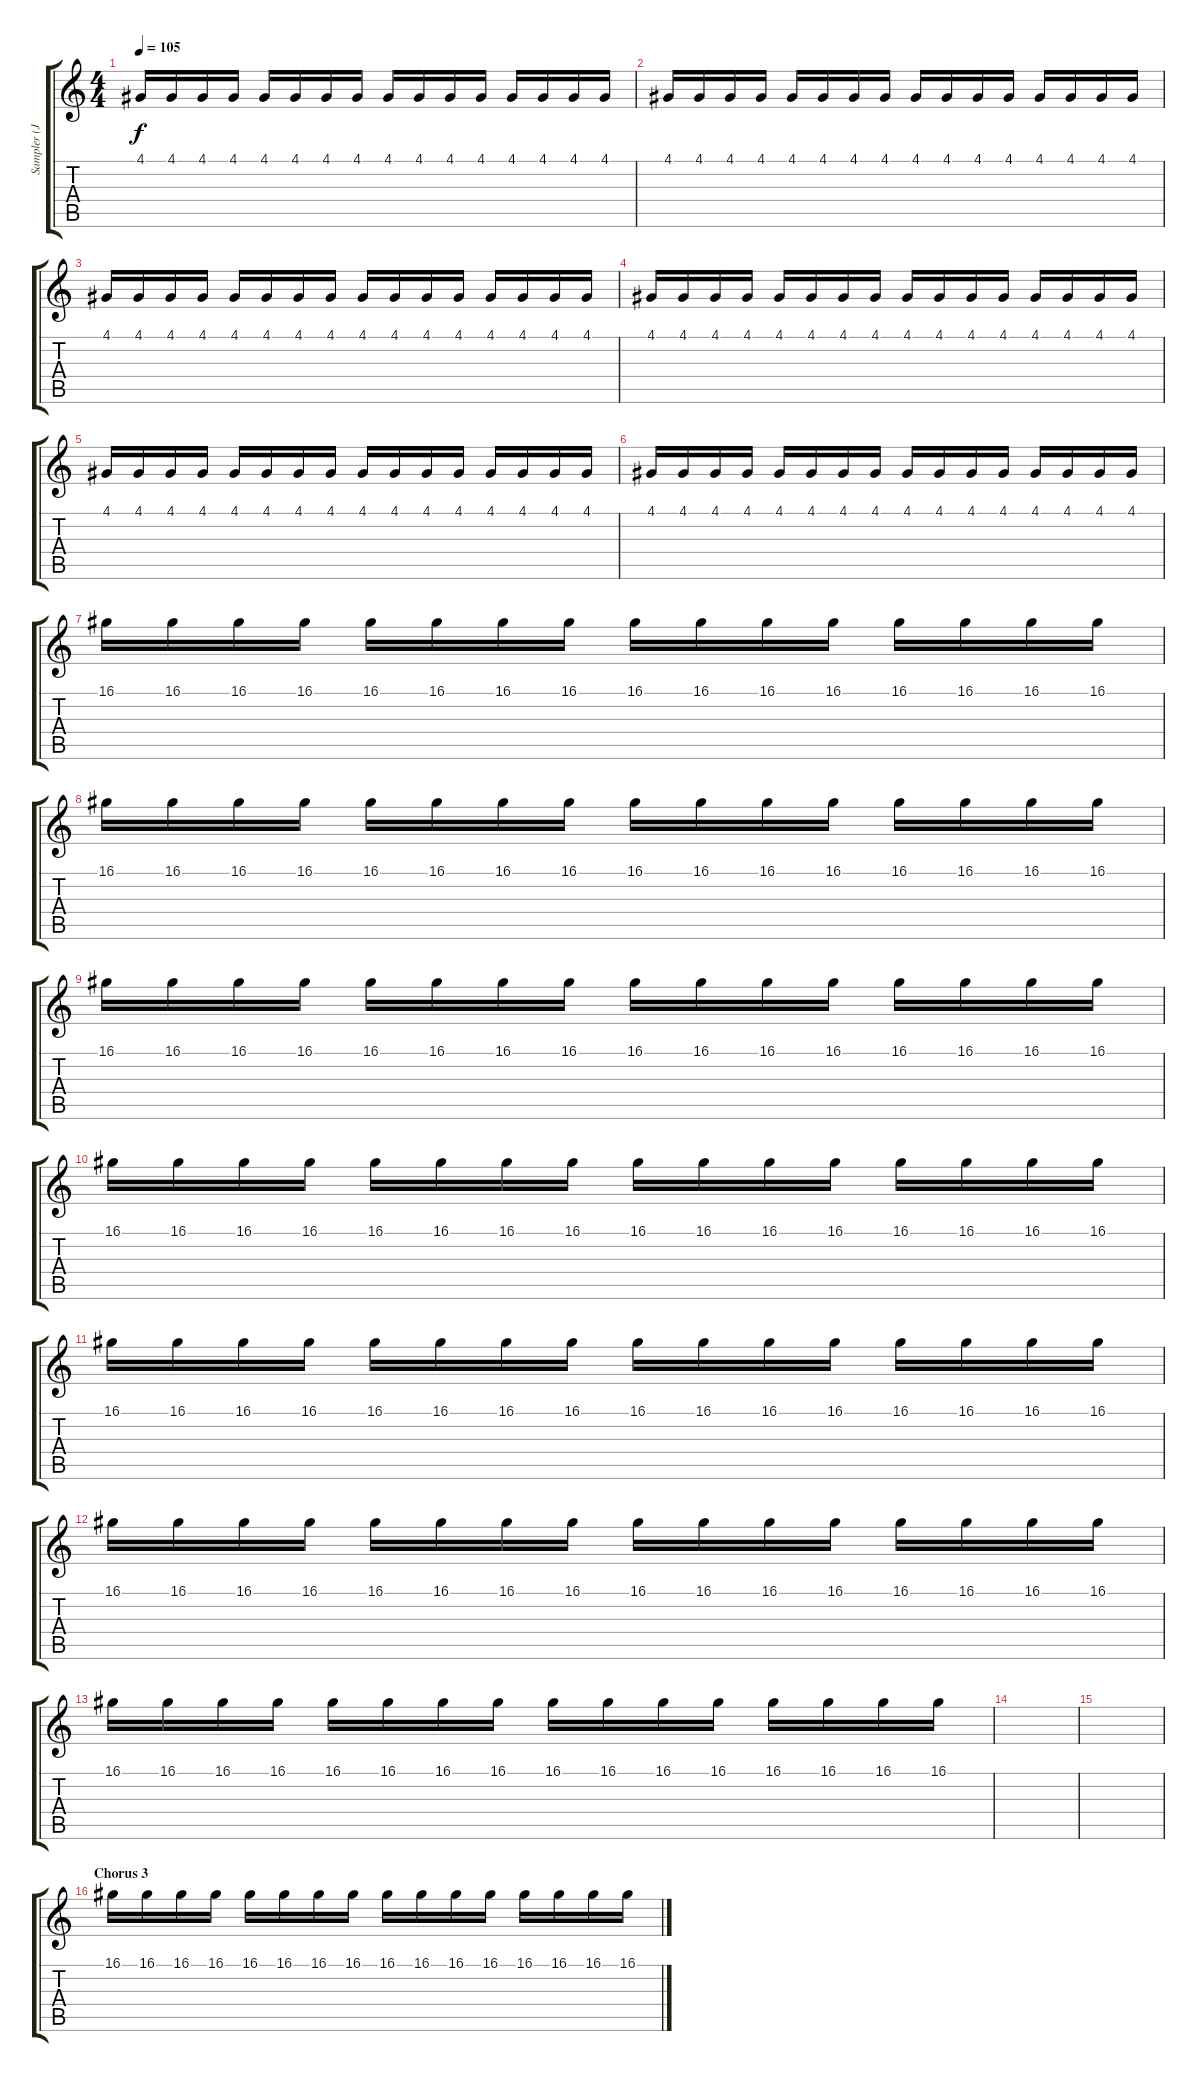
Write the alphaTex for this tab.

\track ("Sampler (Joseph Hahn)" "Sampler (J") {instrument kalimba}
\staff {score tabs}
\tuning (E4 B3 G3 D3 A2 E2) {hide}
\ts (4 4)
\tempo 105
\clef g2
\ks c
4.1.16{dy f volume 5} 4.1.16 4.1.16 4.1.16 4.1.16 4.1.16 4.1.16 4.1.16 4.1.16 4.1.16 4.1.16 4.1.16 4.1.16 4.1.16 4.1.16 4.1.16 |
4.1.16{volume 5} 4.1.16 4.1.16 4.1.16 4.1.16 4.1.16 4.1.16 4.1.16 4.1.16 4.1.16 4.1.16 4.1.16 4.1.16 4.1.16 4.1.16 4.1.16 |
4.1.16{volume 5} 4.1.16 4.1.16 4.1.16 4.1.16 4.1.16 4.1.16 4.1.16 4.1.16 4.1.16 4.1.16 4.1.16 4.1.16 4.1.16 4.1.16 4.1.16 |
4.1.16{volume 5} 4.1.16 4.1.16 4.1.16 4.1.16 4.1.16 4.1.16 4.1.16 4.1.16 4.1.16 4.1.16 4.1.16 4.1.16 4.1.16 4.1.16 4.1.16 |
4.1.16{volume 5} 4.1.16 4.1.16 4.1.16 4.1.16 4.1.16 4.1.16 4.1.16 4.1.16 4.1.16 4.1.16 4.1.16 4.1.16 4.1.16 4.1.16 4.1.16 |
4.1.16{volume 5} 4.1.16 4.1.16 4.1.16 4.1.16 4.1.16 4.1.16 4.1.16 4.1.16 4.1.16 4.1.16 4.1.16 4.1.16 4.1.16 4.1.16 4.1.16 |
16.1.16 16.1.16 16.1.16 16.1.16 16.1.16 16.1.16 16.1.16 16.1.16 16.1.16 16.1.16 16.1.16 16.1.16 16.1.16 16.1.16 16.1.16 16.1.16 |
16.1.16 16.1.16 16.1.16 16.1.16 16.1.16 16.1.16 16.1.16 16.1.16 16.1.16 16.1.16 16.1.16 16.1.16 16.1.16 16.1.16 16.1.16 16.1.16 |
16.1.16 16.1.16 16.1.16 16.1.16 16.1.16 16.1.16 16.1.16 16.1.16 16.1.16 16.1.16 16.1.16 16.1.16 16.1.16 16.1.16 16.1.16 16.1.16 |
16.1.16 16.1.16 16.1.16 16.1.16 16.1.16 16.1.16 16.1.16 16.1.16 16.1.16 16.1.16 16.1.16 16.1.16 16.1.16 16.1.16 16.1.16 16.1.16 |
16.1.16 16.1.16 16.1.16 16.1.16 16.1.16 16.1.16 16.1.16 16.1.16 16.1.16 16.1.16 16.1.16 16.1.16 16.1.16 16.1.16 16.1.16 16.1.16 |
16.1.16 16.1.16 16.1.16 16.1.16 16.1.16 16.1.16 16.1.16 16.1.16 16.1.16 16.1.16 16.1.16 16.1.16 16.1.16 16.1.16 16.1.16 16.1.16 |
16.1.16 16.1.16 16.1.16 16.1.16 16.1.16 16.1.16 16.1.16 16.1.16 16.1.16 16.1.16 16.1.16 16.1.16 16.1.16 16.1.16 16.1.16 16.1.16 |
|
|
\section ("" "Chorus 3")
16.1.16 16.1.16 16.1.16 16.1.16 16.1.16 16.1.16 16.1.16 16.1.16 16.1.16 16.1.16 16.1.16 16.1.16 16.1.16 16.1.16 16.1.16 16.1.16
